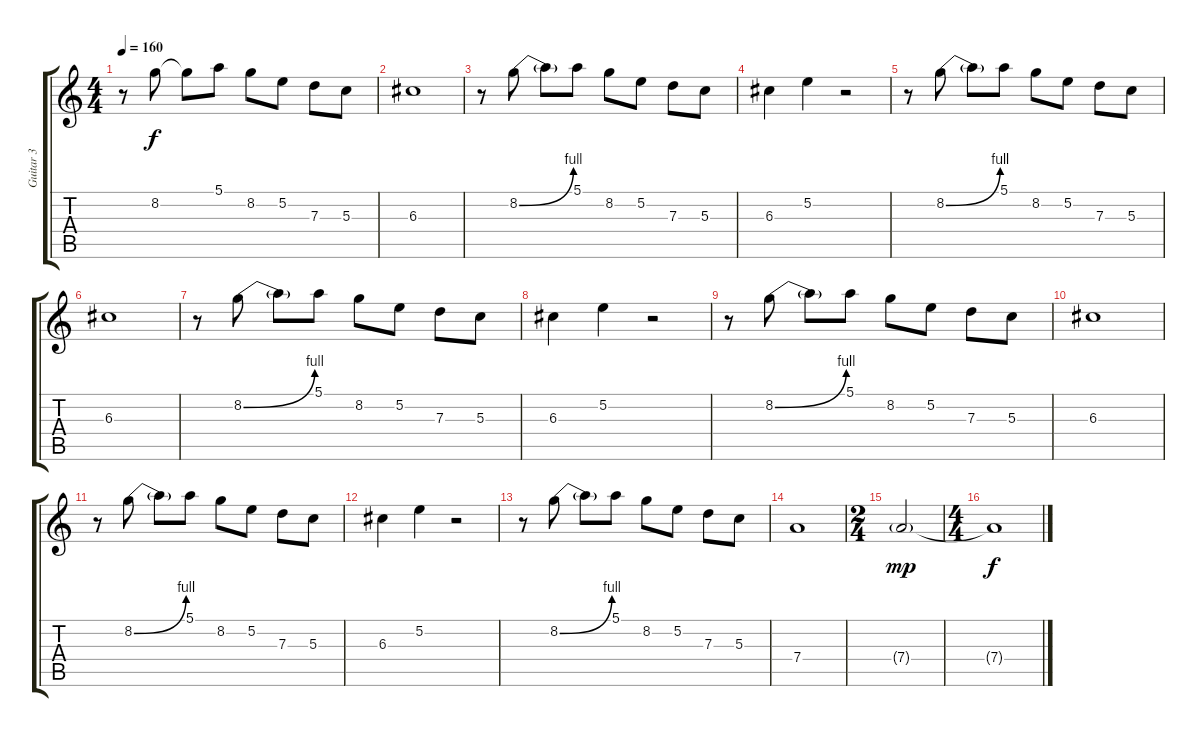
\track ("Guitar 3" "Guitar 3") {instrument electricguitarclean}
\staff {score tabs}
\tuning (E4 B3 G3 D3 A2 E2) {hide}
\ts (4 4)
\tempo 160
\clef g2
\ks c
r.8{dy f} 8.2.8 8.2{t}.8 5.1.8 8.2.8 5.2.8 7.3.8 5.3.8 |
6.3.1 |
r.8 8.2{be (bend 0 0 60 4)}.8 8.2{t}.8 5.1.8 8.2.8 5.2.8 7.3.8 5.3.8 |
6.3.4 5.2.4 r.2 |
r.8 8.2{be (bend 0 0 60 4)}.8 8.2{t}.8 5.1.8 8.2.8 5.2.8 7.3.8 5.3.8 |
6.3.1 |
r.8 8.2{be (bend 0 0 60 4)}.8 8.2{t}.8 5.1.8 8.2.8 5.2.8 7.3.8 5.3.8 |
6.3.4 5.2.4 r.2 |
r.8 8.2{be (bend 0 0 60 4)}.8 8.2{t}.8 5.1.8 8.2.8 5.2.8 7.3.8 5.3.8 |
6.3.1 |
r.8 8.2{be (bend 0 0 60 4)}.8 8.2{t}.8 5.1.8 8.2.8 5.2.8 7.3.8 5.3.8 |
6.3.4 5.2.4 r.2 |
r.8 8.2{be (bend 0 0 60 4)}.8 8.2{t}.8 5.1.8 8.2.8 5.2.8 7.3.8 5.3.8 |
7.4.1 |
\ts (2 4)
7.4{g}.2{dy mp} |
\ts (4 4)
7.4{t}.1{dy f}
